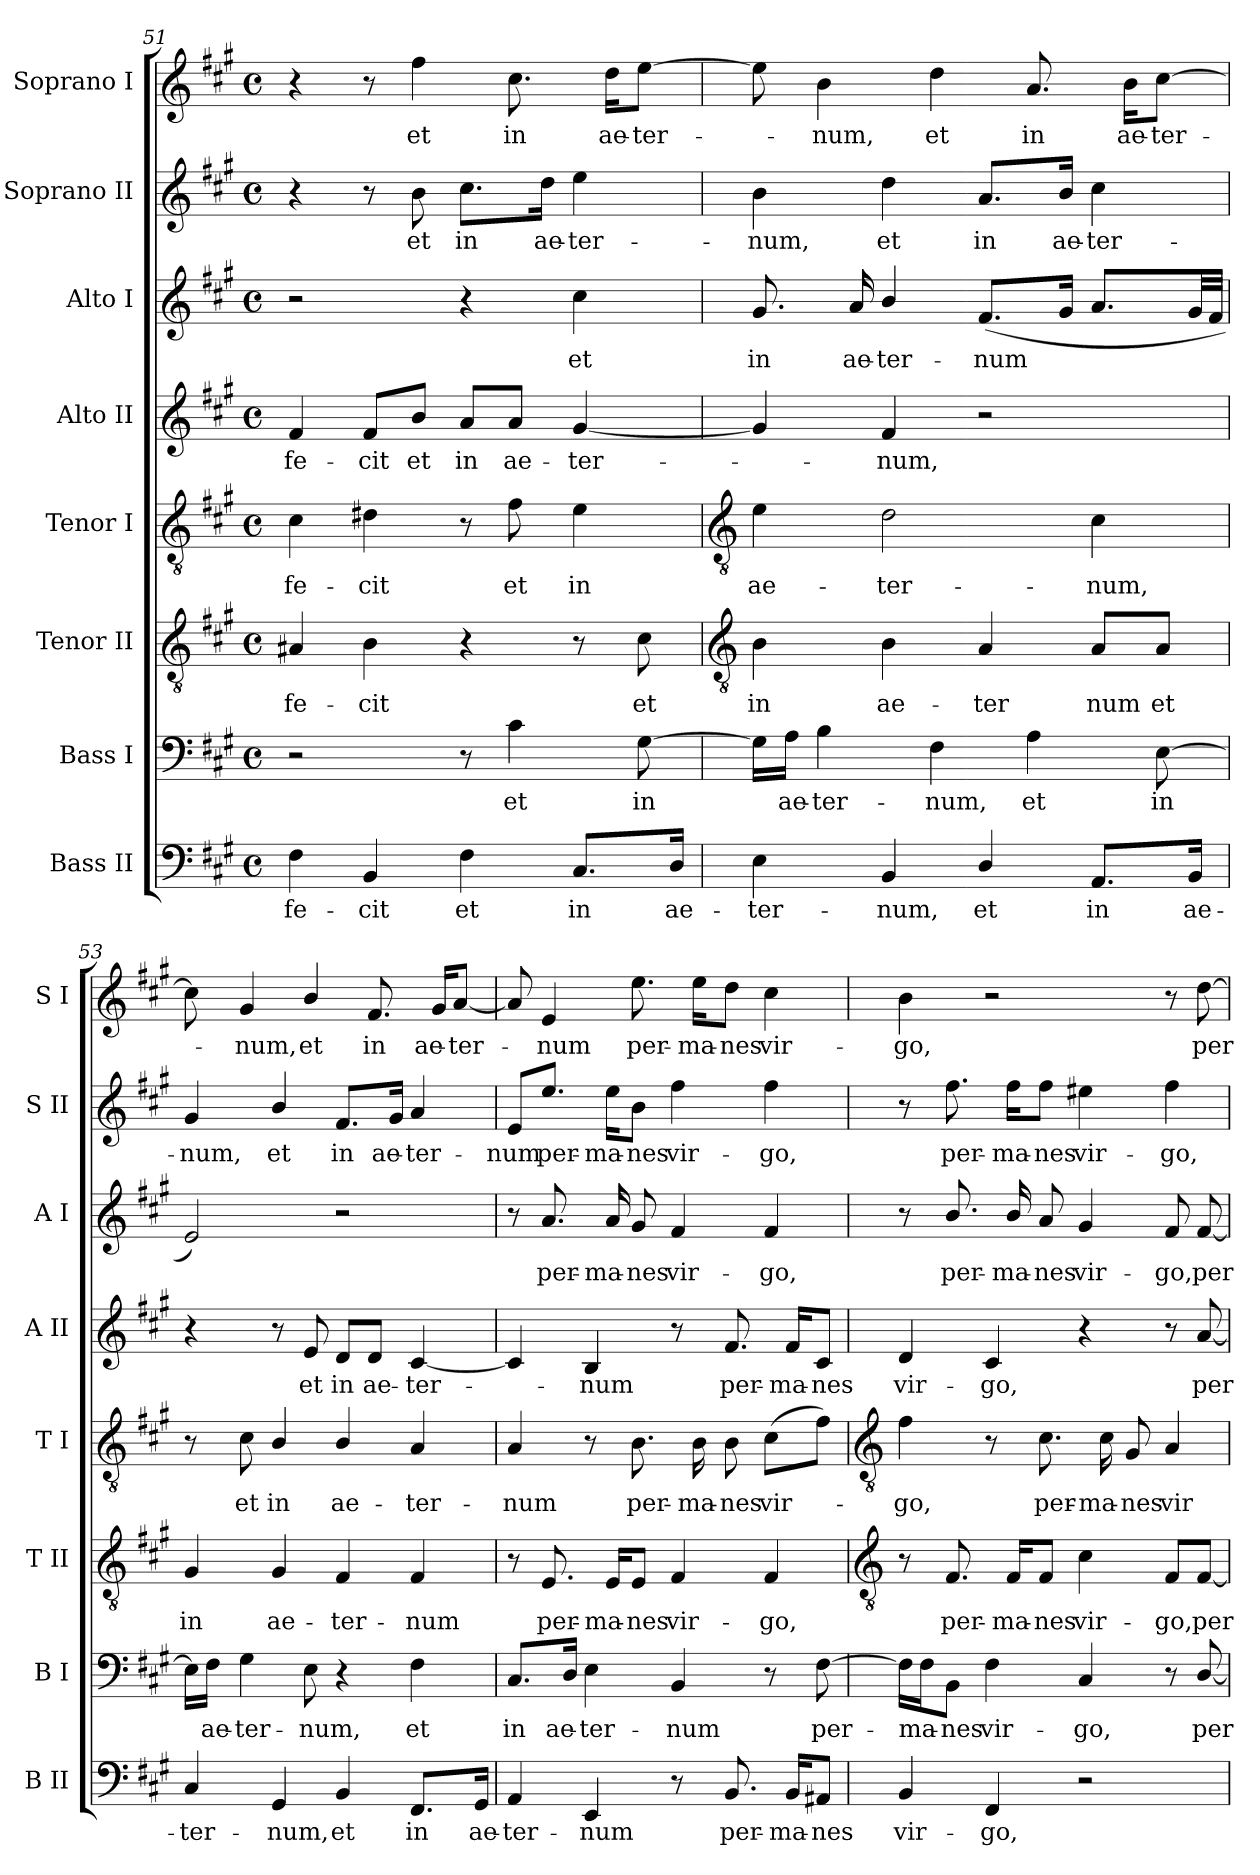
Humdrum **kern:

**kern	**text	**kern	**text	**kern	**text	**kern	**text	**kern	**text	**kern	**text	**kern	**text	**kern	**text
*part8	*part8	*part7	*part7	*part6	*part6	*part5	*part5	*part4	*part4	*part3	*part3	*part2	*part2	*part1	*part1
*staff8	*staff8	*staff7	*staff7	*staff6	*staff6	*staff5	*staff5	*staff4	*staff4	*staff3	*staff3	*staff2	*staff2	*staff1	*staff1
*I"Bass II	*	*I"Bass I	*	*I"Tenor II	*	*I"Tenor I	*	*I"Alto II	*	*I"Alto I	*	*I"Soprano II	*	*I"Soprano I	*
*I'B II	*	*I'B I	*	*I'T II	*	*I'T I	*	*I'A II	*	*I'A I	*	*I'S II	*	*I'S I	*
*clefF4	*	*clefF4	*	*clefGv2	*	*clefGv2	*	*clefG2	*	*clefG2	*	*clefG2	*	*clefG2	*
*k[f#c#g#]	*	*k[f#c#g#]	*	*k[f#c#g#]	*	*k[f#c#g#]	*	*k[f#c#g#]	*	*k[f#c#g#]	*	*k[f#c#g#]	*	*k[f#c#g#]	*
*A:	*	*A:	*	*A:	*	*A:	*	*A:	*	*A:	*	*A:	*	*A:	*
*M4/4	*	*M4/4	*	*M4/4	*	*M4/4	*	*M4/4	*	*M4/4	*	*M4/4	*	*M4/4	*
*met(c)	*	*met(c)	*	*met(c)	*	*met(c)	*	*met(c)	*	*met(c)	*	*met(c)	*	*met(c)	*
=51	=51	=51	=51	=51	=51	=51	=51	=51	=51	=51	=51	=51	=51	=51	=51
!	!LO:LY:b	!	!	!	!LO:LY:b	!	!LO:LY:b	!	!LO:LY:b	!	!	!	!	!	!
4F#	fe-	2r	.	4A#X	fe-	4c#	fe-	4f#	fe-	2r	.	4r	.	4r	.
!	!LO:LY:b	!	!	!	!LO:LY:b	!	!LO:LY:b	!	!LO:LY:b	!	!	!	!	!	!
4BB	-cit	.	.	4B	-cit	4d#X	-cit	8f#/L	-cit	.	.	8r	.	8r	.
!	!	!	!	!	!	!	!	!	!LO:LY:b	!	!	!	!LO:LY:b	!	!LO:LY:b
.	.	.	.	.	.	.	.	8b/J	et	.	.	8b	et	4ff#	et
!	!LO:LY:b	!	!	!	!	!	!	!	!LO:LY:b	!	!	!	!LO:LY:b	!	!
4F#	et	8r	.	4r	.	8r	.	8a/L	in	4r	.	8.cc#\L	in	.	.
!	!	!	!LO:LY:b	!	!	!	!LO:LY:b	!	!LO:LY:b	!	!	!	!	!	!LO:LY:b
.	.	4c#	et	.	.	8f#	et	8a/J	ae-	.	.	.	.	8.cc#	in
!	!	!	!	!	!	!	!	!	!	!	!	!	!LO:LY:b	!	!
.	.	.	.	.	.	.	.	.	.	.	.	16dd\Jk	ae-	.	.
!	!LO:LY:b	!	!	!	!	!	!LO:LY:b	!	!LO:LY:b	!	!LO:LY:b	!	!LO:LY:b	!	!
8.C#/L	in	.	.	8r	.	4e	in	[4g#	-ter-	4cc#	et	4ee	-ter-	.	.
!	!	!	!	!	!	!	!	!	!	!	!	!	!	!	!LO:LY:b
.	.	.	.	.	.	.	.	.	.	.	.	.	.	16dd\KL	ae-
!	!	!	!LO:LY:b	!	!LO:LY:b	!	!	!	!	!	!	!	!	!	!LO:LY:b
.	.	[8G#	in	8c#	et	.	.	.	.	.	.	.	.	[8ee\J	-ter-
!	!LO:LY:b	!	!	!	!	!	!	!	!	!	!	!	!	!	!
16D/Jk	ae-	.	.	.	.	.	.	.	.	.	.	.	.	.	.
!!LO:LB:g=z
=52	=52	=52	=52	=52	=52	=52	=52	=52	=52	=52	=52	=52	=52	=52	=52
*	*	*	*	*clefGv2	*	*clefGv2	*	*	*	*	*	*	*	*	*
!	!LO:LY:b	!	!	!	!LO:LY:b	!	!LO:LY:b	!	!	!	!LO:LY:b	!	!LO:LY:b	!	!
4E	-ter-	16G#\LL]	.	4B	in	4e	ae-	4g#]	.	8.g#	in	4b	-num,	8ee]	.
!	!	!	!LO:LY:b	!	!	!	!	!	!	!	!	!	!	!	!
.	.	16A\JJ	ae-	.	.	.	.	.	.	.	.	.	.	.	.
!	!	!	!LO:LY:b	!	!	!	!	!	!	!	!	!	!	!	!LO:LY:b
.	.	4B	-ter-	.	.	.	.	.	.	.	.	.	.	4b	num,
!	!	!	!	!	!	!	!	!	!	!	!LO:LY:b	!	!	!	!
.	.	.	.	.	.	.	.	.	.	16a	ae-	.	.	.	.
!	!LO:LY:b	!	!	!	!LO:LY:b	!	!LO:LY:b	!	!LO:LY:b	!	!LO:LY:b	!	!LO:LY:b	!	!
4BB	-num,	.	.	4B	ae-	2d	-ter-	4f#	num,	4b/	-ter-	4dd	et	.	.
!	!	!	!LO:LY:b	!	!	!	!	!	!	!	!	!	!	!	!LO:LY:b
.	.	4F#	-num,	.	.	.	.	.	.	.	.	.	.	4dd	et
!	!LO:LY:b	!	!	!	!LO:LY:b	!	!	!	!	!	!LO:LY:b	!	!LO:LY:b	!	!
4D/	et	.	.	4A	-ter	.	.	2r	.	(<8.f#L	-num	8.a/L	in	.	.
!	!	!	!LO:LY:b	!	!	!	!	!	!	!	!	!	!	!	!LO:LY:b
.	.	4A	et	.	.	.	.	.	.	.	.	.	.	8.a	in
!	!	!	!	!	!	!	!	!	!	!	!	!	!LO:LY:b	!	!
.	.	.	.	.	.	.	.	.	.	16g#J	.	16b/Jk	ae-	.	.
!	!LO:LY:b	!	!	!	!LO:LY:b	!	!LO:LY:b	!	!	!	!	!	!LO:LY:b	!	!
8.AA/L	in	.	.	8A/L	num	4c#	-num,	.	.	8.aL	.	4cc#	-ter-	.	.
!	!	!	!	!	!	!	!	!	!	!	!	!	!	!	!LO:LY:b
.	.	.	.	.	.	.	.	.	.	.	.	.	.	16b\KL	ae-
!	!	!	!LO:LY:b	!	!LO:LY:b	!	!	!	!	!	!	!	!	!	!LO:LY:b
.	.	[8E	in	8A/J	et	.	.	.	.	.	.	.	.	[8cc#\J	-ter-
!	!LO:LY:b	!	!	!	!	!	!	!	!	!	!	!	!	!	!
16BB/Jk	ae-	.	.	.	.	.	.	.	.	32g#LL	.	.	.	.	.
.	.	.	.	.	.	.	.	.	.	32f#JJJ	.	.	.	.	.
=53	=53	=53	=53	=53	=53	=53	=53	=53	=53	=53	=53	=53	=53	=53	=53
!	!LO:LY:b	!	!	!	!LO:LY:b	!	!	!	!	!	!	!	!LO:LY:b	!	!
4C#	-ter-	16E\LL]	.	4G#	in	8r	.	4r	.	2e)	.	4g#	-num,	8cc#]	.
!	!	!	!LO:LY:b	!	!	!	!	!	!	!	!	!	!	!	!
.	.	16F#\JJ	ae-	.	.	.	.	.	.	.	.	.	.	.	.
!	!	!	!LO:LY:b	!	!	!	!LO:LY:b	!	!	!	!	!	!	!	!LO:LY:b
.	.	4G#	-ter-	.	.	8c#	et	.	.	.	.	.	.	4g#	num,
!	!LO:LY:b	!	!	!	!LO:LY:b	!	!LO:LY:b	!	!	!	!	!	!LO:LY:b	!	!
4GG#	-num,	.	.	4G#	ae-	4B/	in	8r	.	.	.	4b/	et	.	.
!	!	!	!LO:LY:b	!	!	!	!	!	!LO:LY:b	!	!	!	!	!	!LO:LY:b
.	.	8E	-num,	.	.	.	.	8e	et	.	.	.	.	4b/	et
!	!LO:LY:b	!	!	!	!LO:LY:b	!	!LO:LY:b	!	!LO:LY:b	!	!	!	!LO:LY:b	!	!
4BB	et	4r	.	4F#	-ter-	4B/	ae-	8d/L	in	2r	.	8.f#/L	in	.	.
!	!	!	!	!	!	!	!	!	!LO:LY:b	!	!	!	!	!	!LO:LY:b
.	.	.	.	.	.	.	.	8d/J	ae-	.	.	.	.	8.f#	in
!	!	!	!	!	!	!	!	!	!	!	!	!	!LO:LY:b	!	!
.	.	.	.	.	.	.	.	.	.	.	.	16g#/Jk	ae-	.	.
!	!LO:LY:b	!	!LO:LY:b	!	!LO:LY:b	!	!LO:LY:b	!	!LO:LY:b	!	!	!	!LO:LY:b	!	!
8.FF#/L	in	4F#	et	4F#	-num	4A	-ter-	[4c#	-ter-	.	.	4a	-ter-	.	.
!	!	!	!	!	!	!	!	!	!	!	!	!	!	!	!LO:LY:b
.	.	.	.	.	.	.	.	.	.	.	.	.	.	16g#/KL	ae-
!	!	!	!	!	!	!	!	!	!	!	!	!	!	!	!LO:LY:b
.	.	.	.	.	.	.	.	.	.	.	.	.	.	[8a/J	-ter-
!	!LO:LY:b	!	!	!	!	!	!	!	!	!	!	!	!	!	!
16GG#/Jk	ae-	.	.	.	.	.	.	.	.	.	.	.	.	.	.
=54	=54	=54	=54	=54	=54	=54	=54	=54	=54	=54	=54	=54	=54	=54	=54
!	!LO:LY:b	!	!LO:LY:b	!	!	!	!LO:LY:b	!	!	!	!	!	!LO:LY:b	!	!
4AA	-ter-	8.C#/L	in	8r	.	4A	-num	4c#]	.	8r	.	8e/L	-num	8a]	.
!	!	!	!	!	!LO:LY:b	!	!	!	!	!	!LO:LY:b	!	!LO:LY:b	!	!LO:LY:b
.	.	.	.	8.E	per-	.	.	.	.	8.a	per-	8.ee/J	per-	4e	num
!	!	!	!LO:LY:b	!	!	!	!	!	!	!	!	!	!	!	!
.	.	16D/Jk	ae-	.	.	.	.	.	.	.	.	.	.	.	.
!	!LO:LY:b	!	!LO:LY:b	!	!	!	!	!	!LO:LY:b	!	!	!	!	!	!
4EE	-num	4E	-ter-	.	.	8r	.	4B	num	.	.	.	.	.	.
!	!	!	!	!	!LO:LY:b	!	!	!	!	!	!LO:LY:b	!	!LO:LY:b	!	!
.	.	.	.	16E/KL	-ma-	.	.	.	.	16a	-ma-	16ee\KL	-ma-	.	.
!	!	!	!	!	!LO:LY:b	!	!LO:LY:b	!	!	!	!LO:LY:b	!	!LO:LY:b	!	!LO:LY:b
.	.	.	.	8E/J	-nes	8.B	per-	.	.	8g#	-nes	8b\J	-nes	8.ee	per-
!	!	!	!LO:LY:b	!	!LO:LY:b	!	!	!	!	!	!LO:LY:b	!	!LO:LY:b	!	!
8r	.	4BB	-num	4F#	vir-	.	.	8r	.	4f#	vir-	4ff#	vir-	.	.
!	!	!	!	!	!	!	!LO:LY:b	!	!	!	!	!	!	!	!LO:LY:b
.	.	.	.	.	.	16B	-ma-	.	.	.	.	.	.	16ee\KL	-ma-
!	!LO:LY:b	!	!	!	!	!	!LO:LY:b	!	!LO:LY:b	!	!	!	!	!	!LO:LY:b
8.BB	per-	.	.	.	.	8B	-nes	8.f#	per-	.	.	.	.	8dd\J	-nes
!	!	!	!	!	!LO:LY:b	!	!LO:LY:b	!	!	!	!LO:LY:b	!	!LO:LY:b	!	!LO:LY:b
.	.	8r	.	4F#	-go,	(>8c#L	vir-	.	.	4f#	-go,	4ff#	-go,	4cc#	vir-
!	!LO:LY:b	!	!	!	!	!	!	!	!LO:LY:b	!	!	!	!	!	!
16BB/KL	-ma-	.	.	.	.	.	.	16f#/KL	-ma-	.	.	.	.	.	.
!	!LO:LY:b	!	!LO:LY:b	!	!	!	!	!	!LO:LY:b	!	!	!	!	!	!
8AA#X/J	-nes	[8F#	per-	.	.	8f#J)	.	8c#/J	-nes	.	.	.	.	.	.
!!LO:LB:g=z
=55	=55	=55	=55	=55	=55	=55	=55	=55	=55	=55	=55	=55	=55	=55	=55
*	*	*	*	*clefGv2	*	*clefGv2	*	*	*	*	*	*	*	*	*
!	!LO:LY:b	!	!	!	!	!	!LO:LY:b	!	!LO:LY:b	!	!	!	!	!	!LO:LY:b
4BB	vir-	16F#\LL]	.	8r	.	4f#	go,	4d	vir-	8r	.	8r	.	4b	-go,
!	!	!	!LO:LY:b	!	!	!	!	!	!	!	!	!	!	!	!
.	.	16F#\J	ma-	.	.	.	.	.	.	.	.	.	.	.	.
!	!	!	!LO:LY:b	!	!LO:LY:b	!	!	!	!	!	!LO:LY:b	!	!LO:LY:b	!	!
.	.	8BB\J	-nes	8.F#	per-	.	.	.	.	8.b/	per-	8.ff#	per-	.	.
!	!LO:LY:b	!	!LO:LY:b	!	!	!	!	!	!LO:LY:b	!	!	!	!	!	!
4FF#	-go,	4F#	vir-	.	.	8r	.	4c#	-go,	.	.	.	.	2r	.
!	!	!	!	!	!LO:LY:b	!	!	!	!	!	!LO:LY:b	!	!LO:LY:b	!	!
.	.	.	.	16F#/KL	-ma-	.	.	.	.	16b/	-ma-	16ff#\KL	-ma-	.	.
!	!	!	!	!	!LO:LY:b	!	!LO:LY:b	!	!	!	!LO:LY:b	!	!LO:LY:b	!	!
.	.	.	.	8F#/J	-nes	8.c#	per-	.	.	8a	-nes	8ff#\J	-nes	.	.
!	!	!	!LO:LY:b	!	!LO:LY:b	!	!	!	!	!	!LO:LY:b	!	!LO:LY:b	!	!
2r	.	4C#	-go,	4c#	vir-	.	.	4r	.	4g#	vir-	4ee#X	vir-	.	.
!	!	!	!	!	!	!	!LO:LY:b	!	!	!	!	!	!	!	!
.	.	.	.	.	.	16c#	-ma-	.	.	.	.	.	.	.	.
!	!	!	!	!	!	!	!LO:LY:b	!	!	!	!	!	!	!	!
.	.	.	.	.	.	8G#	-nes	.	.	.	.	.	.	.	.
!	!	!	!	!	!LO:LY:b	!	!LO:LY:b	!	!	!	!LO:LY:b	!	!LO:LY:b	!	!
.	.	8r	.	8F#/L	-go,	4A	vir-	8r	.	8f#	-go,	4ff#	-go,	8r	.
!	!	!	!LO:LY:b	!	!LO:LY:b	!	!	!	!LO:LY:b	!	!LO:LY:b	!	!	!	!LO:LY:b
.	.	[8D/	per-	[8F#/J	per-	.	.	[8a	per-	[8f#	per-	.	.	[8dd	per-
=	=	=	=	=	=	=	=	=	=	=	=	=	=	=	=
*-	*-	*-	*-	*-	*-	*-	*-	*-	*-	*-	*-	*-	*-	*-	*-
